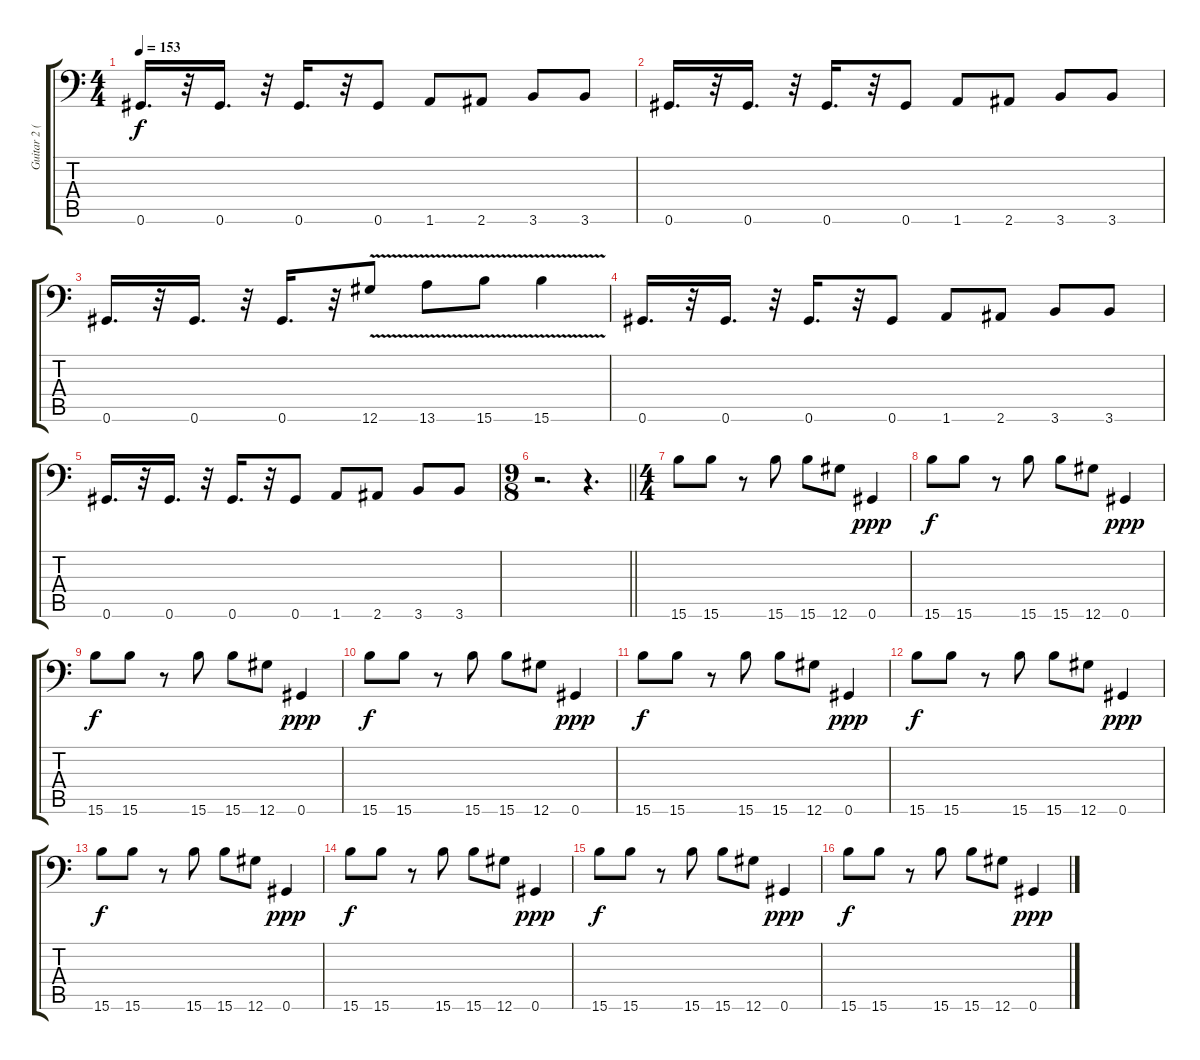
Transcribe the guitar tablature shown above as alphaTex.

\track ("Guitar 2 (Kirk)" "Guitar 2 (") {instrument distortionguitar}
\staff {score tabs}
\tuning (Bb3 F3 Db3 Ab2 Eb2 Ab1) {hide}
\ts (4 4)
\tempo 153
\clef f4
\ks c
0.6.16{d dy f} r.32 0.6.16{d} r.32 0.6.16{d} r.32 0.6.8 1.6.8 2.6.8 3.6.8 3.6.8 |
0.6.16{d} r.32 0.6.16{d} r.32 0.6.16{d} r.32 0.6.8 1.6.8 2.6.8 3.6.8 3.6.8 |
0.6.16{d} r.32 0.6.16{d} r.32 0.6.16{d} r.32 12.6{v}.8 13.6{v}.8 15.6{v}.8 15.6{v}.4 |
0.6.16{d} r.32 0.6.16{d} r.32 0.6.16{d} r.32 0.6.8 1.6.8 2.6.8 3.6.8 3.6.8 |
0.6.16{d} r.32 0.6.16{d} r.32 0.6.16{d} r.32 0.6.8 1.6.8 2.6.8 3.6.8 3.6.8 |
\ts (9 8)
\barLineRight lightlight
r.2{d} r.4{d} |
\ts (4 4)
15.6.8 15.6.8 r.8 15.6.8 15.6.8 12.6.8 0.6.4{dy ppp} |
15.6.8{dy f} 15.6.8 r.8 15.6.8 15.6.8 12.6.8 0.6.4{dy ppp} |
15.6.8{dy f} 15.6.8 r.8 15.6.8 15.6.8 12.6.8 0.6.4{dy ppp} |
15.6.8{dy f} 15.6.8 r.8 15.6.8 15.6.8 12.6.8 0.6.4{dy ppp} |
15.6.8{dy f} 15.6.8 r.8 15.6.8 15.6.8 12.6.8 0.6.4{dy ppp} |
15.6.8{dy f} 15.6.8 r.8 15.6.8 15.6.8 12.6.8 0.6.4{dy ppp} |
15.6.8{dy f} 15.6.8 r.8 15.6.8 15.6.8 12.6.8 0.6.4{dy ppp} |
15.6.8{dy f} 15.6.8 r.8 15.6.8 15.6.8 12.6.8 0.6.4{dy ppp} |
15.6.8{dy f} 15.6.8 r.8 15.6.8 15.6.8 12.6.8 0.6.4{dy ppp} |
15.6.8{dy f} 15.6.8 r.8 15.6.8 15.6.8 12.6.8 0.6.4{dy ppp}
